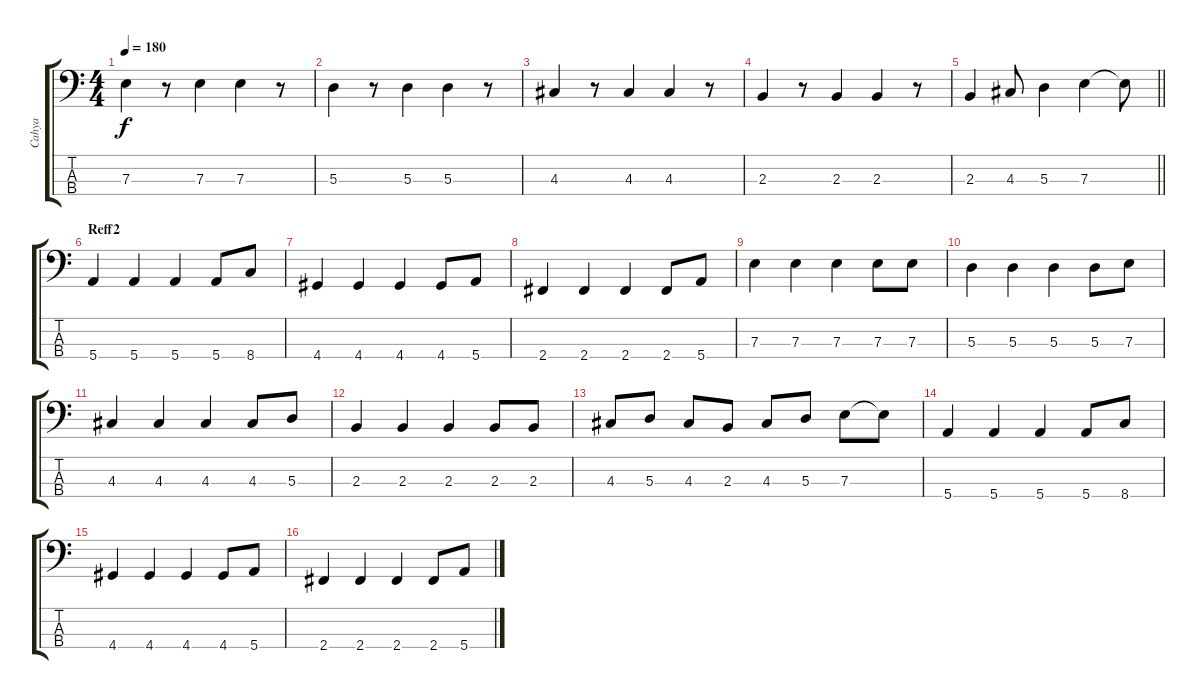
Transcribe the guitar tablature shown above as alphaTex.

\track ("Cahya" "Cahya") {instrument synthbass1}
\staff {score tabs}
\tuning (G2 D2 A1 E1) {hide}
\ts (4 4)
\tempo 180
\clef f4
\ks c
7.3.4{dy f} r.8 7.3.4 7.3.4 r.8 |
5.3.4 r.8 5.3.4 5.3.4 r.8 |
4.3.4 r.8 4.3.4 4.3.4 r.8 |
2.3.4 r.8 2.3.4 2.3.4 r.8 |
\barLineRight lightlight
2.3.4 4.3.8 5.3.4 7.3.4 7.3{t}.8 |
\section ("" "Reff2")
5.4.4 5.4.4 5.4.4 5.4.8 8.4.8 |
4.4.4 4.4.4 4.4.4 4.4.8 5.4.8 |
2.4.4 2.4.4 2.4.4 2.4.8 5.4.8 |
7.3.4 7.3.4 7.3.4 7.3.8 7.3.8 |
5.3.4 5.3.4 5.3.4 5.3.8 7.3.8 |
4.3.4 4.3.4 4.3.4 4.3.8 5.3.8 |
2.3.4 2.3.4 2.3.4 2.3.8 2.3.8 |
4.3.8 5.3.8 4.3.8 2.3.8 4.3.8 5.3.8 7.3.8 7.3{t}.8 |
5.4.4 5.4.4 5.4.4 5.4.8 8.4.8 |
4.4.4 4.4.4 4.4.4 4.4.8 5.4.8 |
2.4.4 2.4.4 2.4.4 2.4.8 5.4.8
